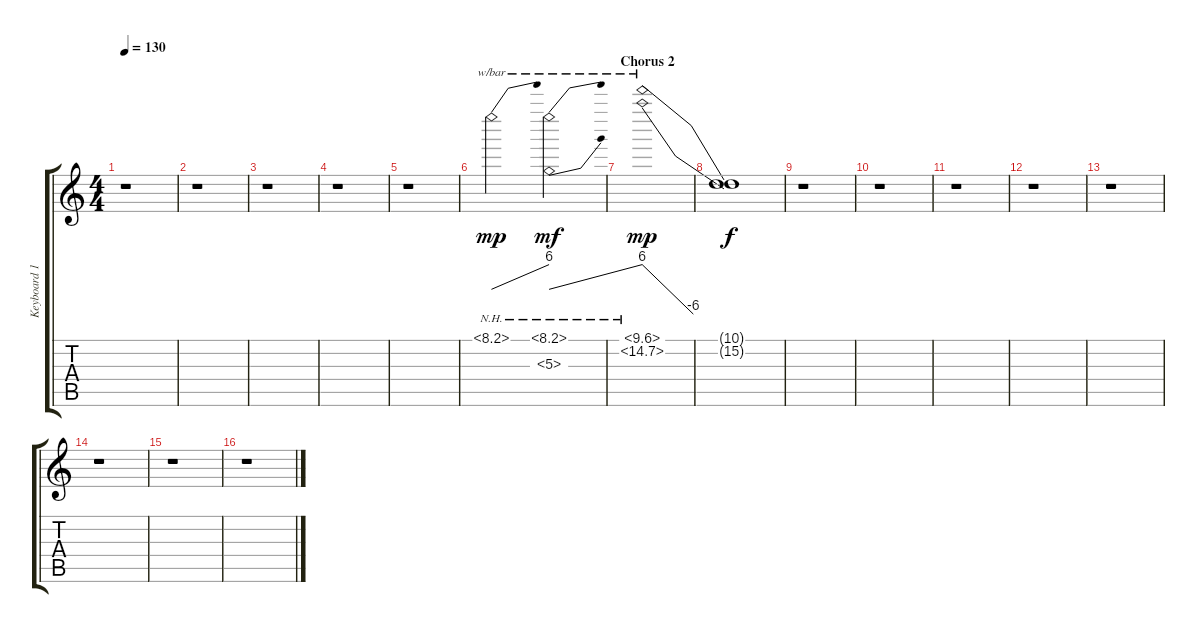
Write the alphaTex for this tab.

\track ("Keyboard 1" "Keyboard 1") {instrument lead5charang}
\staff {score tabs}
\tuning (E4 B3 G3 D3 A2 E2) {hide}
\ts (4 4)
\tempo 130
\clef g2
\ks c
r.1{dy mp} |
r.1 |
r.1 |
r.1 |
r.1 |
8.1{nh}.2{tbe (dive default 0 0 60 24)} (8.1{nh} 5.3{nh}).2{tbe (dive default 0 0 60 24) dy mf} |
\section ("" "Chorus 2")
(10.1{nh} 15.2{nh}).1{tbe (dive default 0 24 60 -24) dy mp} |
(10.1{t} 15.2{t}).1{dy f} |
r.1 |
r.1 |
r.1 |
r.1 |
r.1 |
r.1 |
r.1 |
r.1
